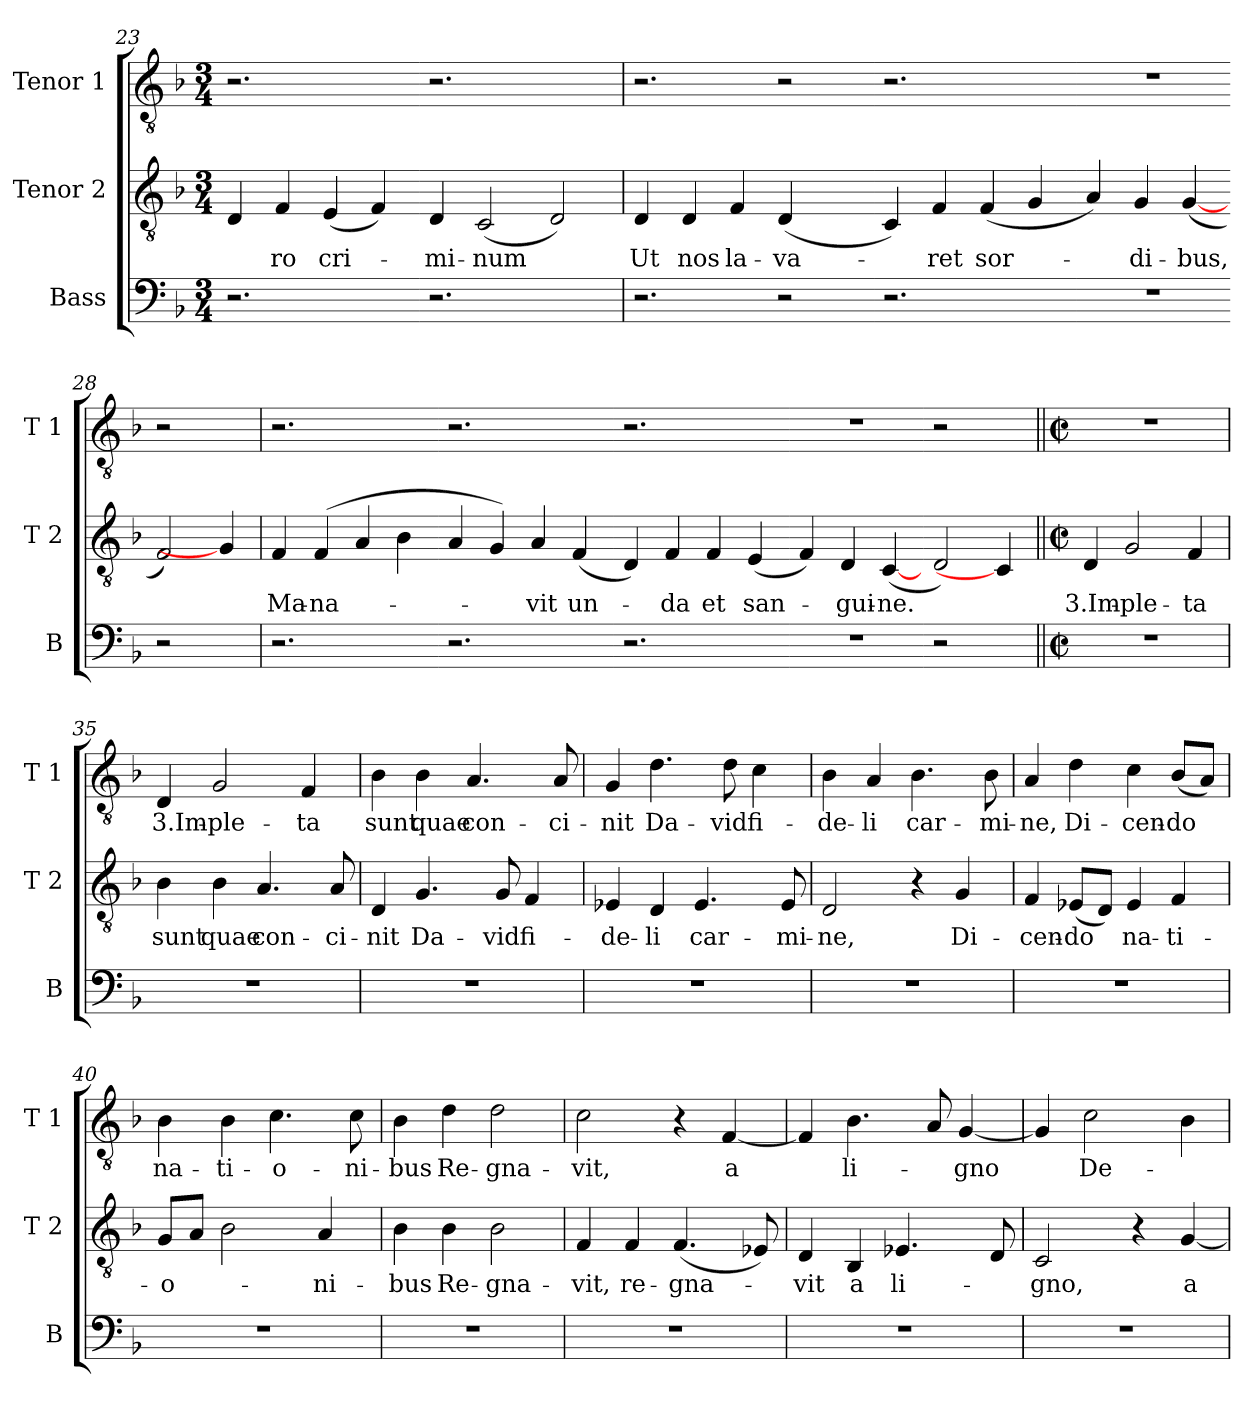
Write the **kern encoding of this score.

**kern	**kern	**text	**kern	**text
*part3	*part2	*part2	*part1	*part1
*staff3	*staff2	*staff2	*staff1	*staff1
*I"Bass	*I"Tenor 2	*	*I"Tenor 1	*
*I'B	*I'T 2	*	*I'T 1	*
*clefF4	*clefGv2	*	*clefGv2	*
*k[b-]	*k[b-]	*	*k[b-]	*
*d:	*d:	*	*d:	*
*M3/4	*M3/4	*	*M3/4	*
=23	=23	=23	=23	=23
2.r	4D	.	2.r	.
.	4F	-ro	.	.
.	(4E	cri-	.	.
4ryy	4F)	.	4ryy	.
=24-	=24-	=24-	=24-	=24-
2.r	4D	-mi-	2.r	.
.	(2C	-num	.	.
2ryy	2D)	.	2ryy	.
!!LO:LB:g=z
=25	=25	=25	=25	=25
2.r	4D	Ut	2.r	.
.	4D	nos	.	.
.	4F	la-	.	.
2r	(4D	-va-	2r	.
.	4ryy	.	.	.
=26-	=26-	=26-	=26-	=26-
2.r	4C)	.	2.r	.
.	4F	-ret	.	.
.	(4F	sor-	.	.
4ryy	4G	.	4ryy	.
=27-	=27-	=27-	=27-	=27-
2.r	4A)	.	2.r	.
.	4G	-di-	.	.
.	([4G	-bus,	.	.
=28-	=28-	=28-	=28-	=28-
2r	2F)	.	2r	.
4ryy	4G]	.	4ryy	.
=29	=29	=29	=29	=29
2.r	4F	Ma-	2.r	.
.	(4F	-na-	.	.
.	4A	.	.	.
4ryy	4B-	.	4ryy	.
=30-	=30-	=30-	=30-	=30-
2.r	4A	.	2.r	.
.	4G)	.	.	.
.	4A	-vit	.	.
4ryy	(4F	un-	4ryy	.
=31-	=31-	=31-	=31-	=31-
2.r	4D)	.	2.r	.
.	4F	-da	.	.
.	4F	et	.	.
4ryy	(4E	san-	4ryy	.
=32-	=32-	=32-	=32-	=32-
2.r	4F)	.	2.r	.
.	4D	-gui-	.	.
.	([4C	-ne.	.	.
=33-	=33-	=33-	=33-	=33-
2r	2D)	.	2r	.
4ryy	4C]	.	4ryy	.
!!LO:LB:g=z
=34||	=34||	=34||	=34||	=34||
*M2/2	*M2/2	*	*M2/2	*
*met(c|)	*met(c|)	*	*met(c|)	*
1r	4D/	3.Im-	1r	.
.	2G/	-ple-	.	.
.	4F/	-ta	.	.
=35	=35	=35	=35	=35
1r	4B-\	sunt	4D/	3.Im-
.	4B-\	quae	2G/	-ple-
.	4.A/	con-	.	.
.	.	.	4F/	-ta
.	8A/	-ci-	.	.
=36	=36	=36	=36	=36
1r	4D/	-nit	4B-\	sunt
.	4.G/	Da-	4B-\	quae
.	.	.	4.A/	con-
.	8G/	-vid	.	.
.	4F/	fi-	.	.
.	.	.	8A/	-ci-
=37	=37	=37	=37	=37
1r	4E-X/	-de-	4G/	-nit
.	4D/	-li	4.d\	Da-
.	4.E-/	car-	.	.
.	.	.	8d\	-vid
.	.	.	4c\	fi-
.	8E-/	-mi-	.	.
=38	=38	=38	=38	=38
1r	2D/	-ne,	4B-\	-de-
.	.	.	4A/	-li
.	4r	.	4.B-\	car-
.	4G/	Di-	.	.
.	.	.	8B-\	-mi-
=39	=39	=39	=39	=39
1r	4F/	-cen-	4A/	-ne,
.	(8E-X/L	-do	4d\	Di-
.	8D/J)	.	.	.
.	4E-/	na-	4c\	-cen-
.	4F/	-ti-	(8B-/L	-do
.	.	.	8A/J)	.
!!LO:PB:g=z
=40	=40	=40	=40	=40
1r	8G/L	-o-	4B-\	na-
.	8A/J	.	.	.
.	2B-\	.	4B-\	-ti-
.	.	.	4.c\	-o-
.	4A/	-ni-	.	.
.	.	.	8c\	-ni-
=41	=41	=41	=41	=41
1r	4B-\	-bus	4B-\	-bus
.	4B-\	Re-	4d\	Re-
.	2B-\	-gna-	2d\	-gna-
=42	=42	=42	=42	=42
1r	4F/	-vit,	2c\	-vit,
.	4F/	re-	.	.
.	(4.F/	-gna-	4r	.
.	.	.	[4F/	a
.	8E-X/)	.	.	.
=43	=43	=43	=43	=43
1r	4D/	-vit	4F/]	.
.	4BB-/	a	4.B-\	li-
.	4.E-X/	li-	.	.
.	.	.	8A/	.
.	.	.	[4G/	-gno
.	8D/	.	.	.
=44	=44	=44	=44	=44
1r	2C/	-gno,	4G/]	.
.	.	.	2c\	De-
.	4r	.	.	.
.	[4G/	a	4B-\	.
=	=	=	=	=
*-	*-	*-	*-	*-
